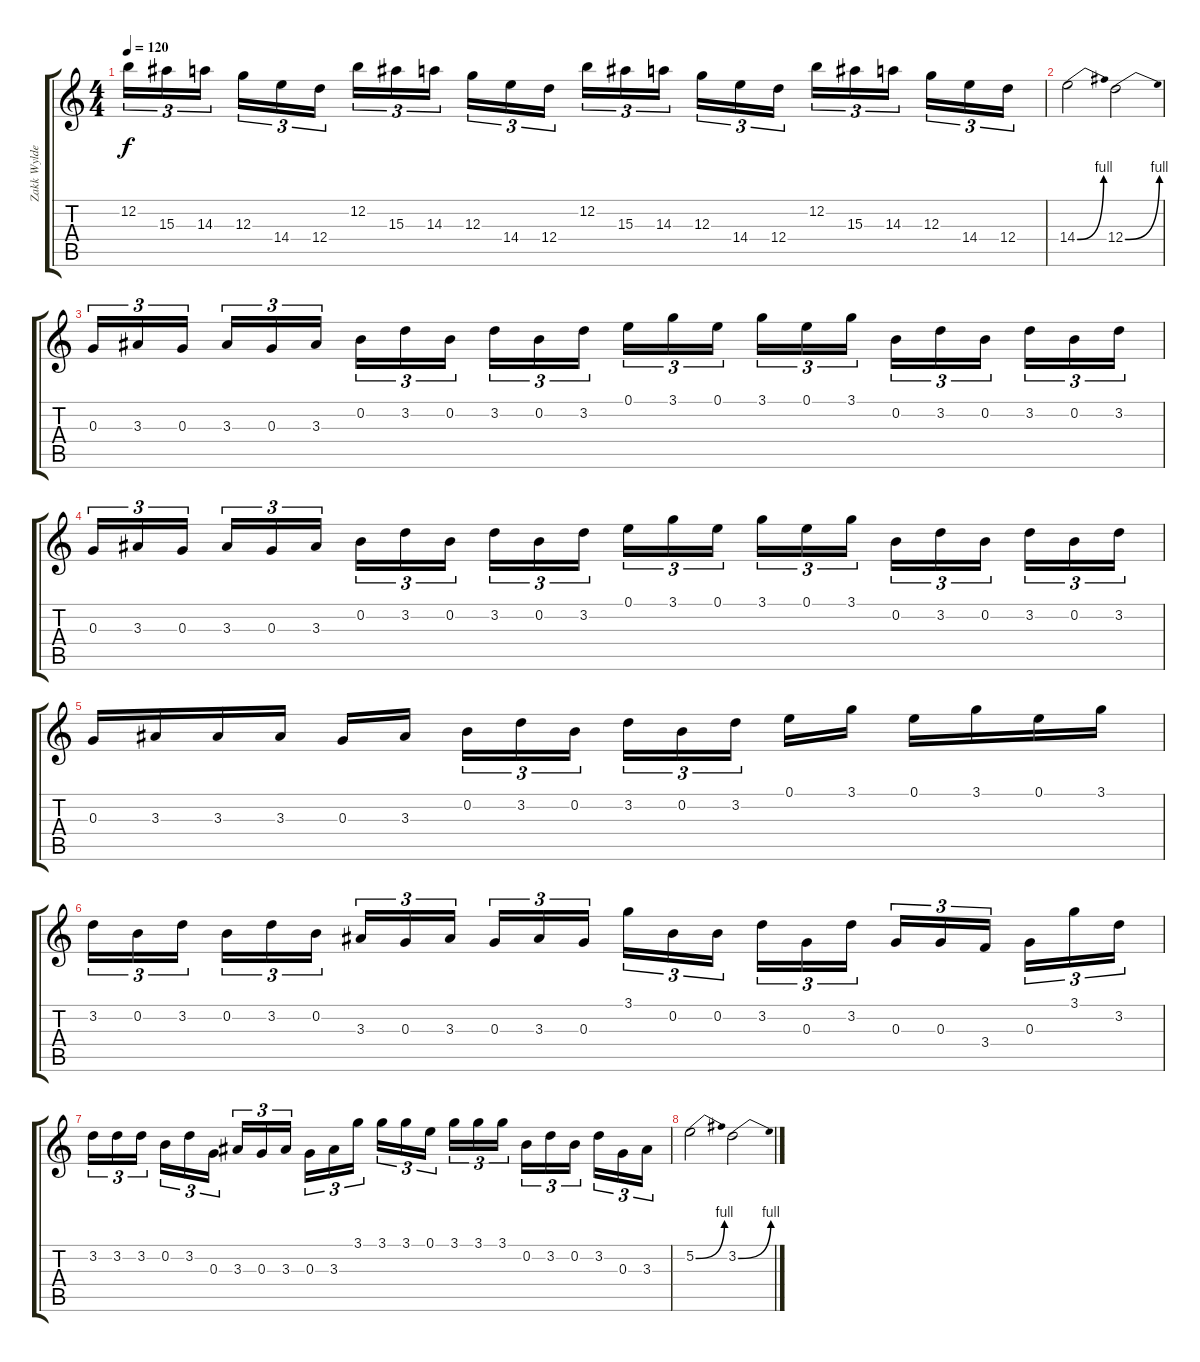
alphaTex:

\track ("Zakk Wylde" "Zakk Wylde") {instrument overdrivenguitar}
\staff {score tabs}
\tuning (E4 B3 G3 D3 A2 D2) {hide}
\ts (4 4)
\tempo 120
\clef g2
\ks c
12.2.16{tu (3 2) dy f} 15.3.16{tu (3 2)} 14.3.16{tu (3 2)} 12.3.16{tu (3 2)} 14.4.16{tu (3 2)} 12.4.16{tu (3 2)} 12.2.16{tu (3 2)} 15.3.16{tu (3 2)} 14.3.16{tu (3 2)} 12.3.16{tu (3 2)} 14.4.16{tu (3 2)} 12.4.16{tu (3 2)} 12.2.16{tu (3 2)} 15.3.16{tu (3 2)} 14.3.16{tu (3 2)} 12.3.16{tu (3 2)} 14.4.16{tu (3 2)} 12.4.16{tu (3 2)} 12.2.16{tu (3 2)} 15.3.16{tu (3 2)} 14.3.16{tu (3 2)} 12.3.16{tu (3 2)} 14.4.16{tu (3 2)} 12.4.16{tu (3 2)} |
14.4{be (bend 0 0 60 4)}.2 12.4{be (bend 0 0 60 4)}.2 |
0.3.16{tu (3 2)} 3.3.16{tu (3 2)} 0.3.16{tu (3 2)} 3.3.16{tu (3 2)} 0.3.16{tu (3 2)} 3.3.16{tu (3 2)} 0.2.16{tu (3 2)} 3.2.16{tu (3 2)} 0.2.16{tu (3 2)} 3.2.16{tu (3 2)} 0.2.16{tu (3 2)} 3.2.16{tu (3 2)} 0.1.16{tu (3 2)} 3.1.16{tu (3 2)} 0.1.16{tu (3 2)} 3.1.16{tu (3 2)} 0.1.16{tu (3 2)} 3.1.16{tu (3 2)} 0.2.16{tu (3 2)} 3.2.16{tu (3 2)} 0.2.16{tu (3 2)} 3.2.16{tu (3 2)} 0.2.16{tu (3 2)} 3.2.16{tu (3 2)} |
0.3.16{tu (3 2)} 3.3.16{tu (3 2)} 0.3.16{tu (3 2)} 3.3.16{tu (3 2)} 0.3.16{tu (3 2)} 3.3.16{tu (3 2)} 0.2.16{tu (3 2)} 3.2.16{tu (3 2)} 0.2.16{tu (3 2)} 3.2.16{tu (3 2)} 0.2.16{tu (3 2)} 3.2.16{tu (3 2)} 0.1.16{tu (3 2)} 3.1.16{tu (3 2)} 0.1.16{tu (3 2)} 3.1.16{tu (3 2)} 0.1.16{tu (3 2)} 3.1.16{tu (3 2)} 0.2.16{tu (3 2)} 3.2.16{tu (3 2)} 0.2.16{tu (3 2)} 3.2.16{tu (3 2)} 0.2.16{tu (3 2)} 3.2.16{tu (3 2)} |
0.3.16 3.3.16 3.3.16 3.3.16 0.3.16 3.3.16 0.2.16{tu (3 2)} 3.2.16{tu (3 2)} 0.2.16{tu (3 2)} 3.2.16{tu (3 2)} 0.2.16{tu (3 2)} 3.2.16{tu (3 2)} 0.1.16 3.1.16 0.1.16 3.1.16 0.1.16 3.1.16 |
3.2.16{tu (3 2)} 0.2.16{tu (3 2)} 3.2.16{tu (3 2)} 0.2.16{tu (3 2)} 3.2.16{tu (3 2)} 0.2.16{tu (3 2)} 3.3.16{tu (3 2)} 0.3.16{tu (3 2)} 3.3.16{tu (3 2)} 0.3.16{tu (3 2)} 3.3.16{tu (3 2)} 0.3.16{tu (3 2)} 3.1.16{tu (3 2)} 0.2.16{tu (3 2)} 0.2.16{tu (3 2)} 3.2.16{tu (3 2)} 0.3.16{tu (3 2)} 3.2.16{tu (3 2)} 0.3.16{tu (3 2)} 0.3.16{tu (3 2)} 3.4.16{tu (3 2)} 0.3.16{tu (3 2)} 3.1.16{tu (3 2)} 3.2.16{tu (3 2)} |
3.2.16{tu (3 2)} 3.2.16{tu (3 2)} 3.2.16{tu (3 2)} 0.2.16{tu (3 2)} 3.2.16{tu (3 2)} 0.3.16{tu (3 2)} 3.3.16{tu (3 2)} 0.3.16{tu (3 2)} 3.3.16{tu (3 2)} 0.3.16{tu (3 2)} 3.3.16{tu (3 2)} 3.1.16{tu (3 2)} 3.1.16{tu (3 2)} 3.1.16{tu (3 2)} 0.1.16{tu (3 2)} 3.1.16{tu (3 2)} 3.1.16{tu (3 2)} 3.1.16{tu (3 2)} 0.2.16{tu (3 2)} 3.2.16{tu (3 2)} 0.2.16{tu (3 2)} 3.2.16{tu (3 2)} 0.3.16{tu (3 2)} 3.3.16{tu (3 2)} |
5.2{be (bend 0 0 60 4)}.2 3.2{be (bend 0 0 60 4)}.2
